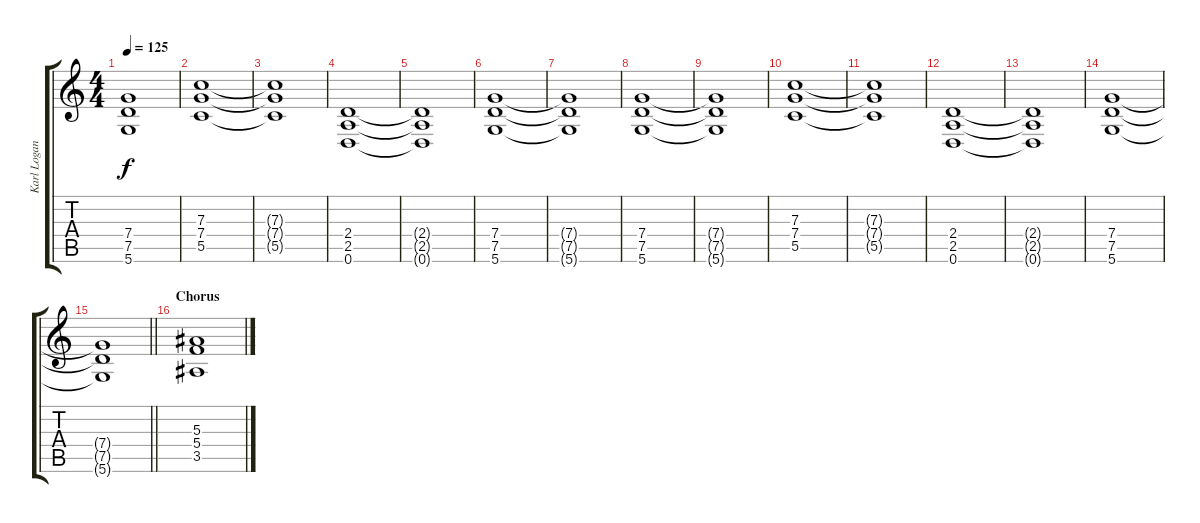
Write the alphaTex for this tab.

\track ("Karl Logan" "Karl Logan") {instrument acousticguitarsteel}
\staff {score tabs}
\tuning (D4 A3 F3 C3 G2 D2) {hide}
\ts (4 4)
\tempo 125
\clef g2
\ks c
(7.4{t} 7.5{t} 5.6{t}).1{dy f} |
(7.3 7.4 5.5).1 |
(7.3{t} 7.4{t} 5.5{t}).1 |
(2.4 2.5 0.6).1 |
(2.4{t} 2.5{t} 0.6{t}).1 |
(7.4 7.5 5.6).1 |
(7.4{t} 7.5{t} 5.6{t}).1 |
(7.4 7.5 5.6).1 |
(7.4{t} 7.5{t} 5.6{t}).1 |
(7.3 7.4 5.5).1 |
(7.3{t} 7.4{t} 5.5{t}).1 |
(2.4 2.5 0.6).1 |
(2.4{t} 2.5{t} 0.6{t}).1 |
(7.4 7.5 5.6).1 |
\barLineRight lightlight
(7.4{t} 7.5{t} 5.6{t}).1 |
\section ("" "Chorus")
(5.3 5.4 3.5).1
